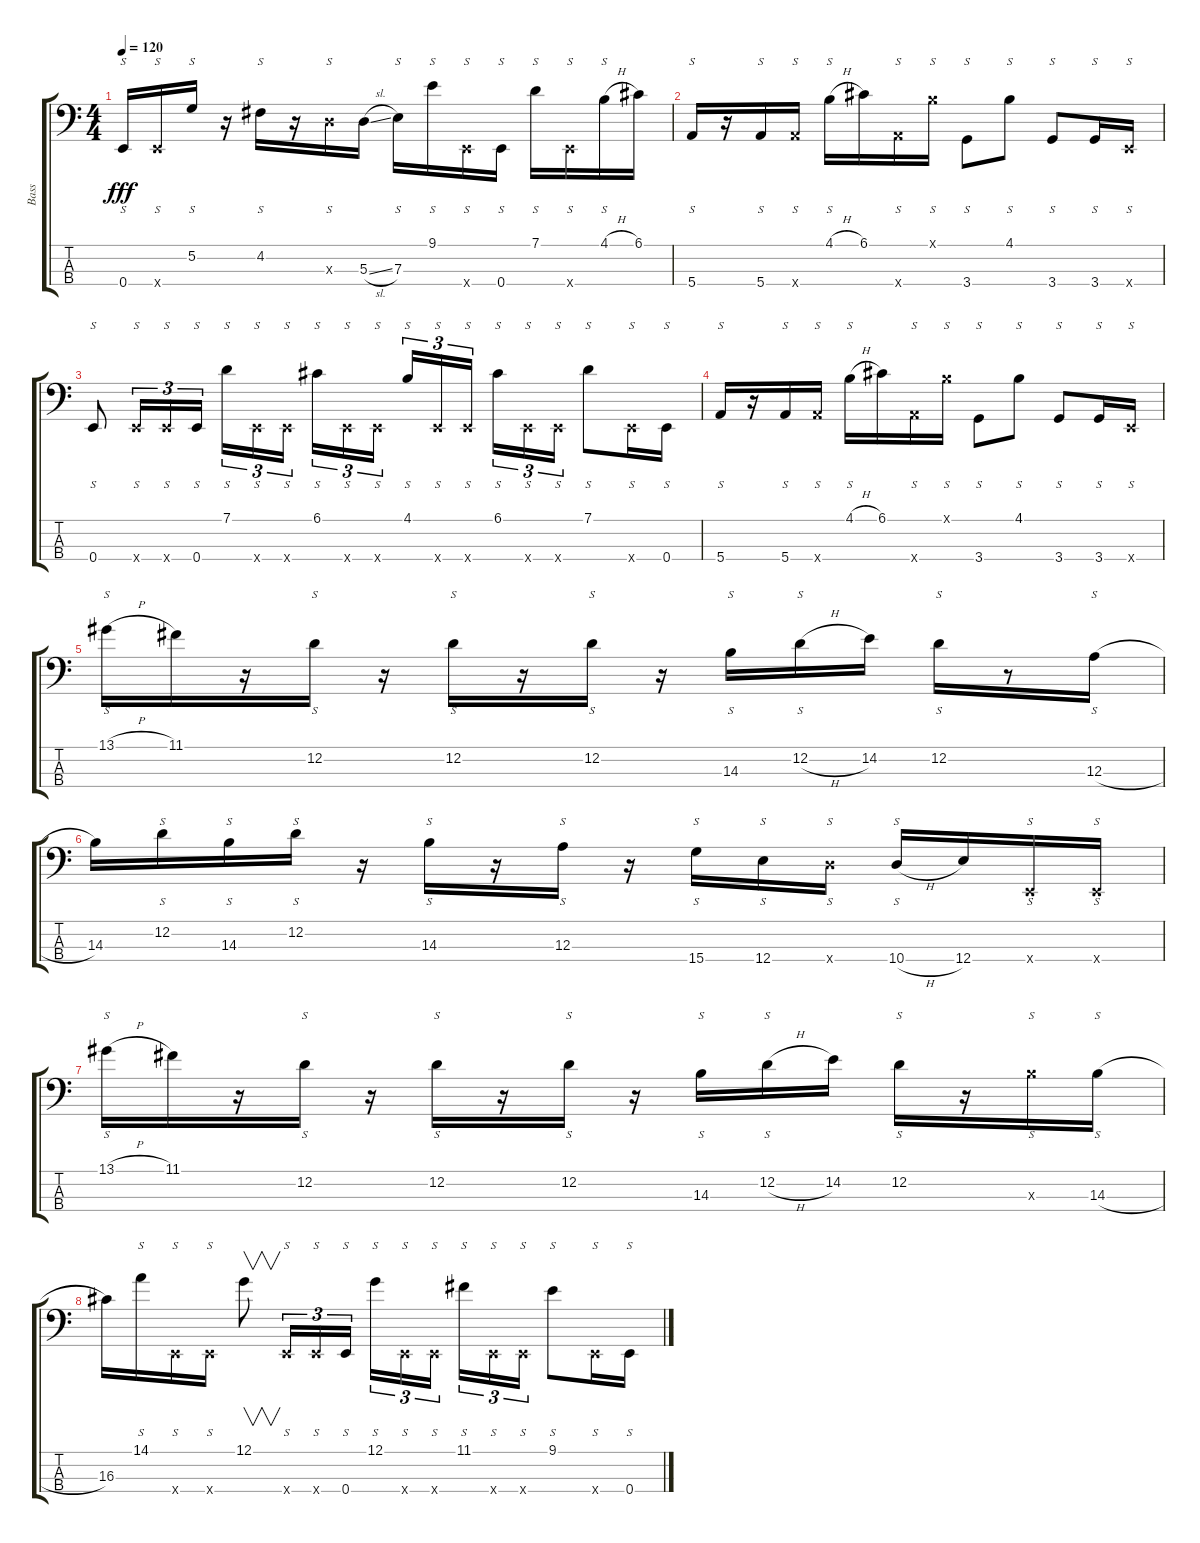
\track ("Bass" "Bass") {instrument slapbass1}
\staff {score tabs}
\tuning (G2 D2 A1 E1) {hide}
\ts (4 4)
\tempo 120
\clef f4
\ks c
0.4.16{s dy fff} 0.4{x}.16{s} 5.2.16{s} r.16 4.2.16{s} r.16 5.3{x}.16{s} 5.3{sl}.16 7.3.16{s} 9.1.16{s} 0.4{x}.16{s} 0.4.16{s} 7.1.16{s} 0.4{x}.16{s} 4.1{h}.16{s} 6.1.16 |
5.4.16{s} r.16 5.4.16{s} 5.4{x}.16{s} 4.1{h}.16{s} 6.1.16 5.4{x}.16{s} 4.1{x}.16{s} 3.4.8{s} 4.1.8{s} 3.4.8{s} 3.4.16{s} 0.4{x}.16{s} |
0.4.8{s} 0.4{x}.16{s tu (3 2)} 0.4{x}.16{s tu (3 2)} 0.4.16{s tu (3 2)} 7.1.16{s tu (3 2)} 0.4{x}.16{s tu (3 2)} 0.4{x}.16{s tu (3 2) beam splitsecondary} 6.1.16{s tu (3 2)} 0.4{x}.16{s tu (3 2)} 0.4{x}.16{s tu (3 2)} 4.1.16{s tu (3 2)} 0.4{x}.16{s tu (3 2)} 0.4{x}.16{s tu (3 2) beam splitsecondary} 6.1.16{s tu (3 2)} 0.4{x}.16{s tu (3 2)} 0.4{x}.16{s tu (3 2)} 7.1.8{s} 0.4{x}.16{s} 0.4.16{s} |
5.4.16{s} r.16 5.4.16{s} 5.4{x}.16{s} 4.1{h}.16{s} 6.1.16 5.4{x}.16{s} 4.1{x}.16{s} 3.4.8{s} 4.1.8{s} 3.4.8{s} 3.4.16{s} 0.4{x}.16{s} |
13.1{h}.16{s} 11.1.16 r.16 12.2.16{s} r.16 12.2.16{s} r.16 12.2.16{s} r.16 14.3.16{s} 12.2{h}.16{s} 14.2.16 12.2.16{s} r.8 12.3{h}.16{s} |
14.3.16 12.2.16{s} 14.3.16{s} 12.2.16{s} r.16 14.3.16{s} r.16 12.3.16{s} r.16 15.4.16{s} 12.4.16{s} 10.4{x}.16{s} 10.4{h}.16{s} 12.4.16 0.4{x}.16{s} 0.4{x}.16{s} |
13.1{h}.16{s} 11.1.16 r.16 12.2.16{s} r.16 12.2.16{s} r.16 12.2.16{s} r.16 14.3.16{s} 12.2{h}.16{s} 14.2.16 12.2.16{s} r.16 14.3{x}.16{s} 14.3{h}.16{s} |
16.3.16 14.1.16{s} 0.4{x}.16{s} 0.4{x}.16{s} 12.1.8{v} 0.4{x}.16{s tu (3 2)} 0.4{x}.16{s tu (3 2)} 0.4.16{s tu (3 2)} 12.1.16{s tu (3 2)} 0.4{x}.16{s tu (3 2)} 0.4{x}.16{s tu (3 2) beam splitsecondary} 11.1.16{s tu (3 2)} 0.4{x}.16{s tu (3 2)} 0.4{x}.16{s tu (3 2)} 9.1.8{s} 0.4{x}.16{s} 0.4.16{s}
